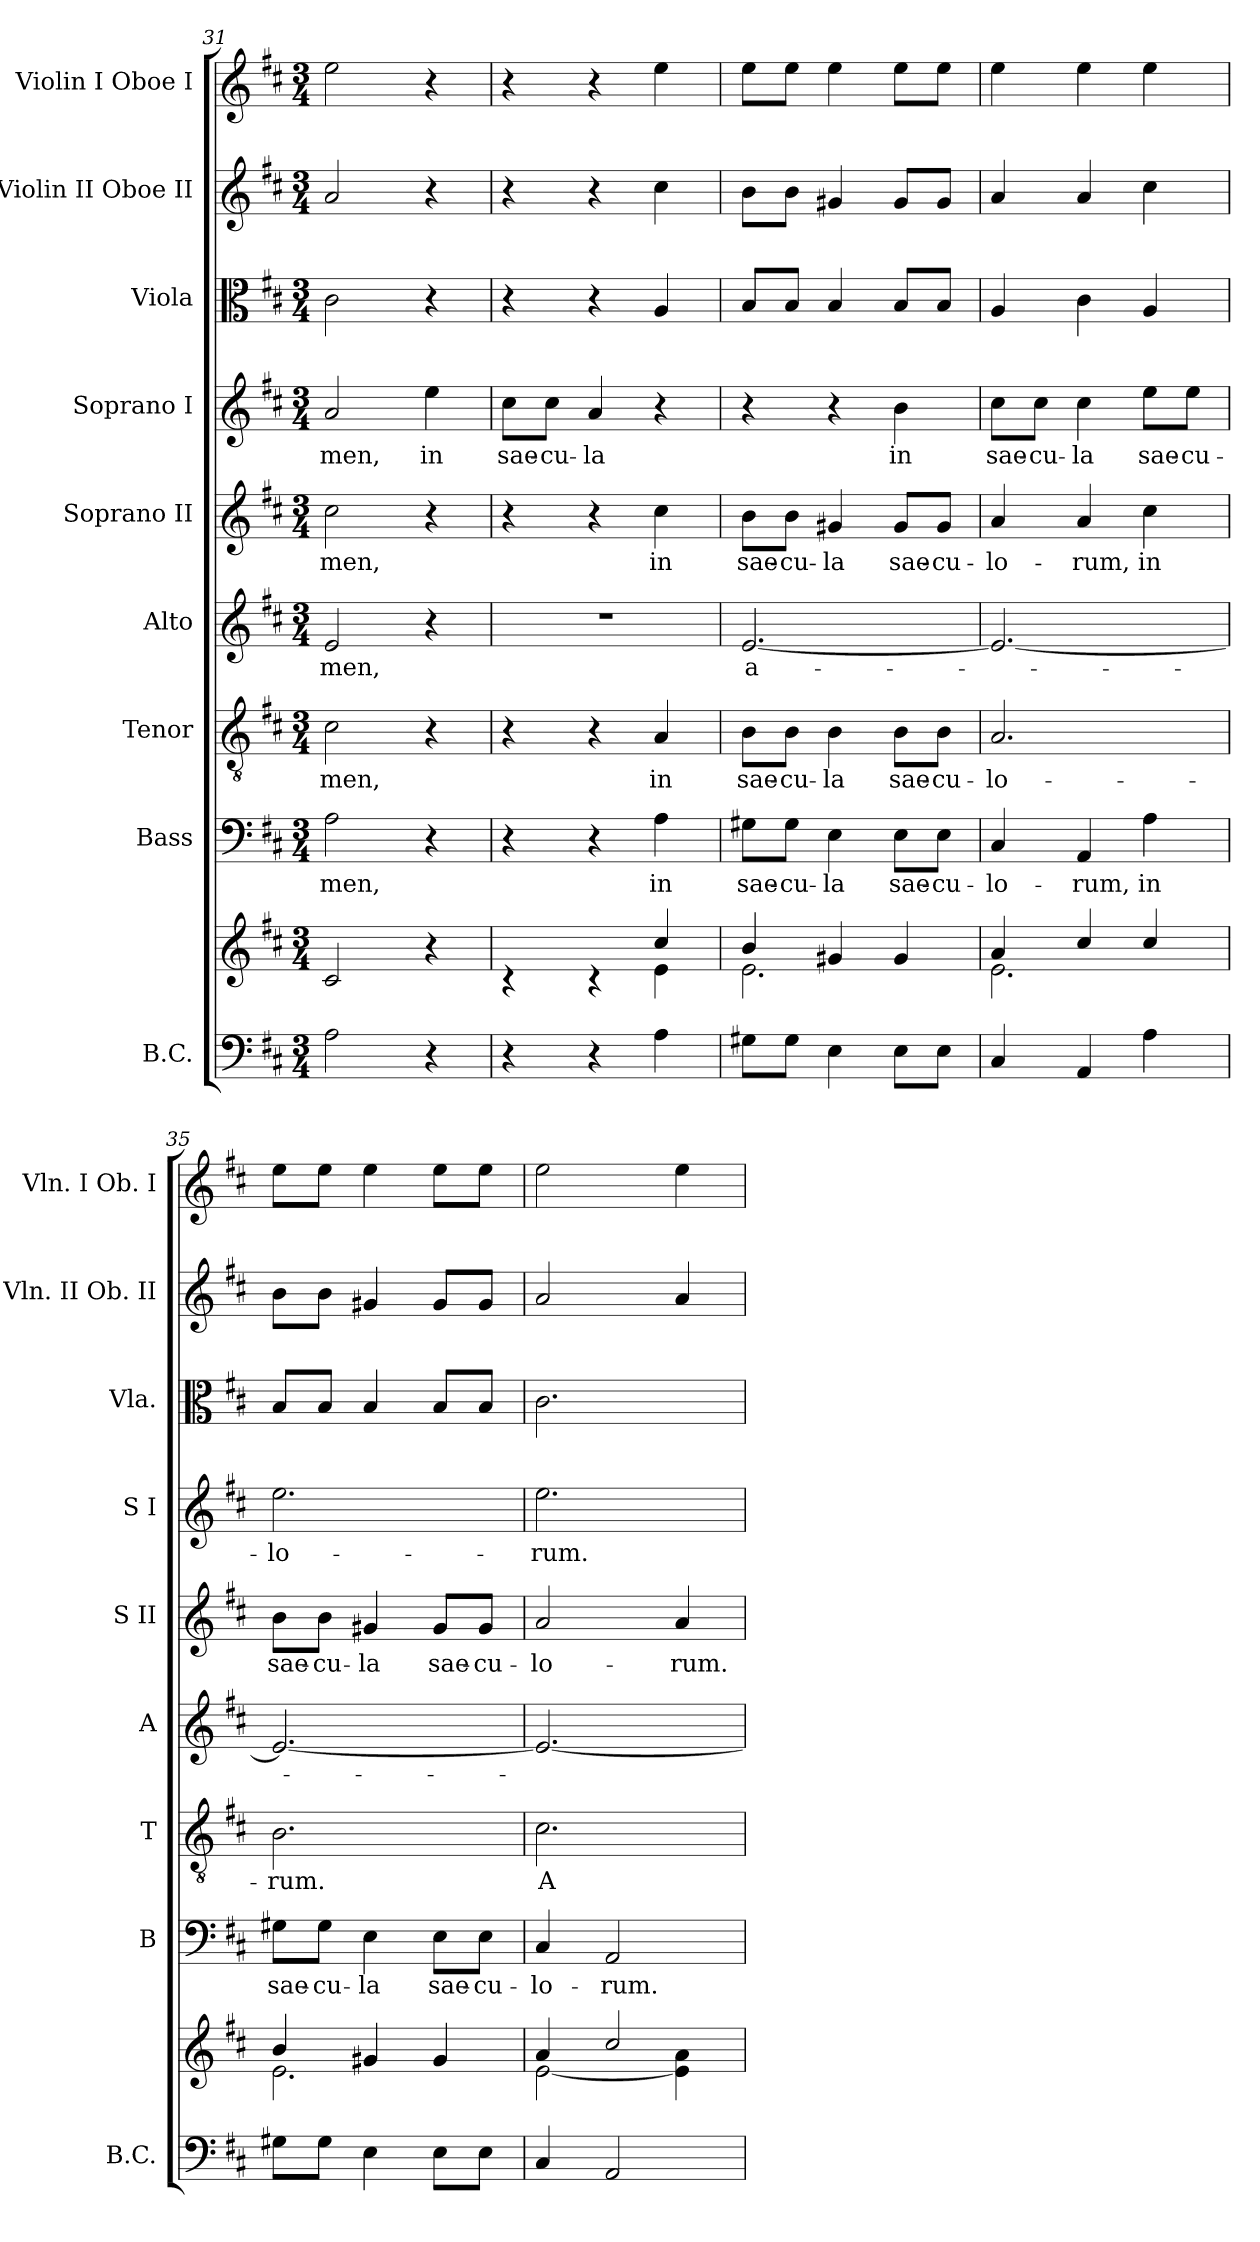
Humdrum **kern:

**kern	**kern	**kern	**text	**kern	**text	**kern	**text	**kern	**text	**kern	**text	**kern	**kern	**kern
*part9	*part9	*part8	*part8	*part7	*part7	*part6	*part6	*part5	*part5	*part4	*part4	*part3	*part2	*part1
*staff10	*staff9	*staff8	*staff8	*staff7	*staff7	*staff6	*staff6	*staff5	*staff5	*staff4	*staff4	*staff3	*staff2	*staff1
*I"B.C.	*	*I"Bass	*	*I"Tenor	*	*I"Alto	*	*I"Soprano II	*	*I"Soprano I	*	*I"Viola	*I"Violin II Oboe II	*I"Violin I Oboe I
*I'B.C.	*	*I'B	*	*I'T	*	*I'A	*	*I'S II	*	*I'S I	*	*I'Vla.	*I'Vln. II Ob. II	*I'Vln. I Ob. I
*clefF4	*clefG2	*clefF4	*	*clefGv2	*	*clefG2	*	*clefG2	*	*clefG2	*	*clefC3	*clefG2	*clefG2
*k[f#c#]	*k[f#c#]	*k[f#c#]	*	*k[f#c#]	*	*k[f#c#]	*	*k[f#c#]	*	*k[f#c#]	*	*k[f#c#]	*k[f#c#]	*k[f#c#]
*D:	*D:	*D:	*	*D:	*	*D:	*	*D:	*	*D:	*	*D:	*D:	*D:
*M3/4	*M3/4	*M3/4	*	*M3/4	*	*M3/4	*	*M3/4	*	*M3/4	*	*M3/4	*M3/4	*M3/4
=31	=31	=31	=31	=31	=31	=31	=31	=31	=31	=31	=31	=31	=31	=31
!	!	!	!LO:LY:b	!	!LO:LY:b	!	!LO:LY:b	!	!LO:LY:b	!	!LO:LY:b	!	!	!
2A\	2c#/	2A\	-men,	2c#\	-men,	2e/	-men,	2cc#\	-men,	2a/	-men,	2c#\	2a/	2ee\
!	!	!	!	!	!	!	!	!	!	!	!LO:LY:b	!	!	!
4r	4r	4r	.	4r	.	4r	.	4r	.	4ee\	in	4r	4r	4r
=32	=32	=32	=32	=32	=32	=32	=32	=32	=32	=32	=32	=32	=32	=32
*	*^	*	*	*	*	*	*	*	*	*	*	*	*	*
!	!	!	!	!	!	!	!	!	!	!	!	!LO:LY:b	!	!	!
4r	4ryy	4rc	4r	.	4r	.	2.r	.	4r	.	8cc#\L	sae-	4r	4r	4r
!	!	!	!	!	!	!	!	!	!	!	!	!LO:LY:b	!	!	!
.	.	.	.	.	.	.	.	.	.	.	8cc#\J	-cu-	.	.	.
!	!	!	!	!	!	!	!	!	!	!	!	!LO:LY:b	!	!	!
4r	4ryy	4rc	4r	.	4r	.	.	.	4r	.	4a/	-la	4r	4r	4r
!	!	!	!	!LO:LY:b	!	!LO:LY:b	!	!	!	!LO:LY:b	!	!	!	!	!
4A\	4cc#/	4e\	4A\	in	4A/	in	.	.	4cc#\	in	4r	.	4A/	4cc#\	4ee\
=33	=33	=33	=33	=33	=33	=33	=33	=33	=33	=33	=33	=33	=33	=33	=33
!	!	!	!	!LO:LY:b	!	!LO:LY:b	!	!LO:LY:b	!	!LO:LY:b	!	!	!	!	!
8G#X\L	4b/	2.e\	8G#X\L	sae-	8B\L	sae-	[2.e/	a-	8b\L	sae-	4r	.	8B/L	8b\L	8ee\L
!	!	!	!	!LO:LY:b	!	!LO:LY:b	!	!	!	!LO:LY:b	!	!	!	!	!
8G#\J	.	.	8G#\J	-cu-	8B\J	-cu-	.	.	8b\J	-cu-	.	.	8B/J	8b\J	8ee\J
!	!	!	!	!LO:LY:b	!	!LO:LY:b	!	!	!	!LO:LY:b	!	!	!	!	!
4E\	4g#X/	.	4E\	-la	4B\	-la	.	.	4g#X/	-la	4r	.	4B/	4g#X/	4ee\
!	!	!	!	!LO:LY:b	!	!LO:LY:b	!	!	!	!LO:LY:b	!	!LO:LY:b	!	!	!
8E\L	4g#/	.	8E\L	sae-	8B\L	sae-	.	.	8g#/L	sae-	4b\	in	8B/L	8g#/L	8ee\L
!	!	!	!	!LO:LY:b	!	!LO:LY:b	!	!	!	!LO:LY:b	!	!	!	!	!
8E\J	.	.	8E\J	-cu-	8B\J	-cu-	.	.	8g#/J	-cu-	.	.	8B/J	8g#/J	8ee\J
=34	=34	=34	=34	=34	=34	=34	=34	=34	=34	=34	=34	=34	=34	=34	=34
!	!	!	!	!LO:LY:b	!	!LO:LY:b	!	!	!	!LO:LY:b	!	!LO:LY:b	!	!	!
4C#/	4a/	2.e\	4C#/	-lo-	2.A/	-lo-	2.e/_	.	4a/	-lo-	8cc#\L	sae-	4A/	4a/	4ee\
!	!	!	!	!	!	!	!	!	!	!	!	!LO:LY:b	!	!	!
.	.	.	.	.	.	.	.	.	.	.	8cc#\J	-cu-	.	.	.
!	!	!	!	!LO:LY:b	!	!	!	!	!	!LO:LY:b	!	!LO:LY:b	!	!	!
4AA/	4cc#/	.	4AA/	-rum,	.	.	.	.	4a/	-rum,	4cc#\	-la	4c#\	4a/	4ee\
!	!	!	!	!LO:LY:b	!	!	!	!	!	!LO:LY:b	!	!LO:LY:b	!	!	!
4A\	4cc#/	.	4A\	in	.	.	.	.	4cc#\	in	8ee\L	sae-	4A/	4cc#\	4ee\
!	!	!	!	!	!	!	!	!	!	!	!	!LO:LY:b	!	!	!
.	.	.	.	.	.	.	.	.	.	.	8ee\J	-cu-	.	.	.
!!LO:PB:g=z
=35	=35	=35	=35	=35	=35	=35	=35	=35	=35	=35	=35	=35	=35	=35	=35
!	!	!	!	!LO:LY:b	!	!LO:LY:b	!	!	!	!LO:LY:b	!	!LO:LY:b	!	!	!
8G#X\L	4b/	2.e\	8G#X\L	sae-	2.B\	-rum.	2.e/_	.	8b\L	sae-	2.ee\	-lo-	8B/L	8b\L	8ee\L
!	!	!	!	!LO:LY:b	!	!	!	!	!	!LO:LY:b	!	!	!	!	!
8G#\J	.	.	8G#\J	-cu-	.	.	.	.	8b\J	-cu-	.	.	8B/J	8b\J	8ee\J
!	!	!	!	!LO:LY:b	!	!	!	!	!	!LO:LY:b	!	!	!	!	!
4E\	4g#X/	.	4E\	-la	.	.	.	.	4g#X/	-la	.	.	4B/	4g#X/	4ee\
!	!	!	!	!LO:LY:b	!	!	!	!	!	!LO:LY:b	!	!	!	!	!
8E\L	4g#/	.	8E\L	sae-	.	.	.	.	8g#/L	sae-	.	.	8B/L	8g#/L	8ee\L
!	!	!	!	!LO:LY:b	!	!	!	!	!	!LO:LY:b	!	!	!	!	!
8E\J	.	.	8E\J	-cu-	.	.	.	.	8g#/J	-cu-	.	.	8B/J	8g#/J	8ee\J
=36	=36	=36	=36	=36	=36	=36	=36	=36	=36	=36	=36	=36	=36	=36	=36
!	!	!	!	!LO:LY:b	!	!LO:LY:b	!	!	!	!LO:LY:b	!	!LO:LY:b	!	!	!
4C#/	4a/	[<2e\	4C#/	-lo-	2.c#\	A-	2.e/_	.	2a/	-lo-	2.ee\	-rum.	2.c#\	2a/	2ee\
!	!	!	!	!LO:LY:b	!	!	!	!	!	!	!	!	!	!	!
2AA/	2cc#/	.	2AA/	-rum.	.	.	.	.	.	.	.	.	.	.	.
!	!	!	!	!	!	!	!	!	!	!LO:LY:b	!	!	!	!	!
.	.	4e\] 4a\	.	.	.	.	.	.	4a/	-rum.	.	.	.	4a/	4ee\
*	*v	*v	*	*	*	*	*	*	*	*	*	*	*	*	*
=	=	=	=	=	=	=	=	=	=	=	=	=	=	=
*-	*-	*-	*-	*-	*-	*-	*-	*-	*-	*-	*-	*-	*-	*-
